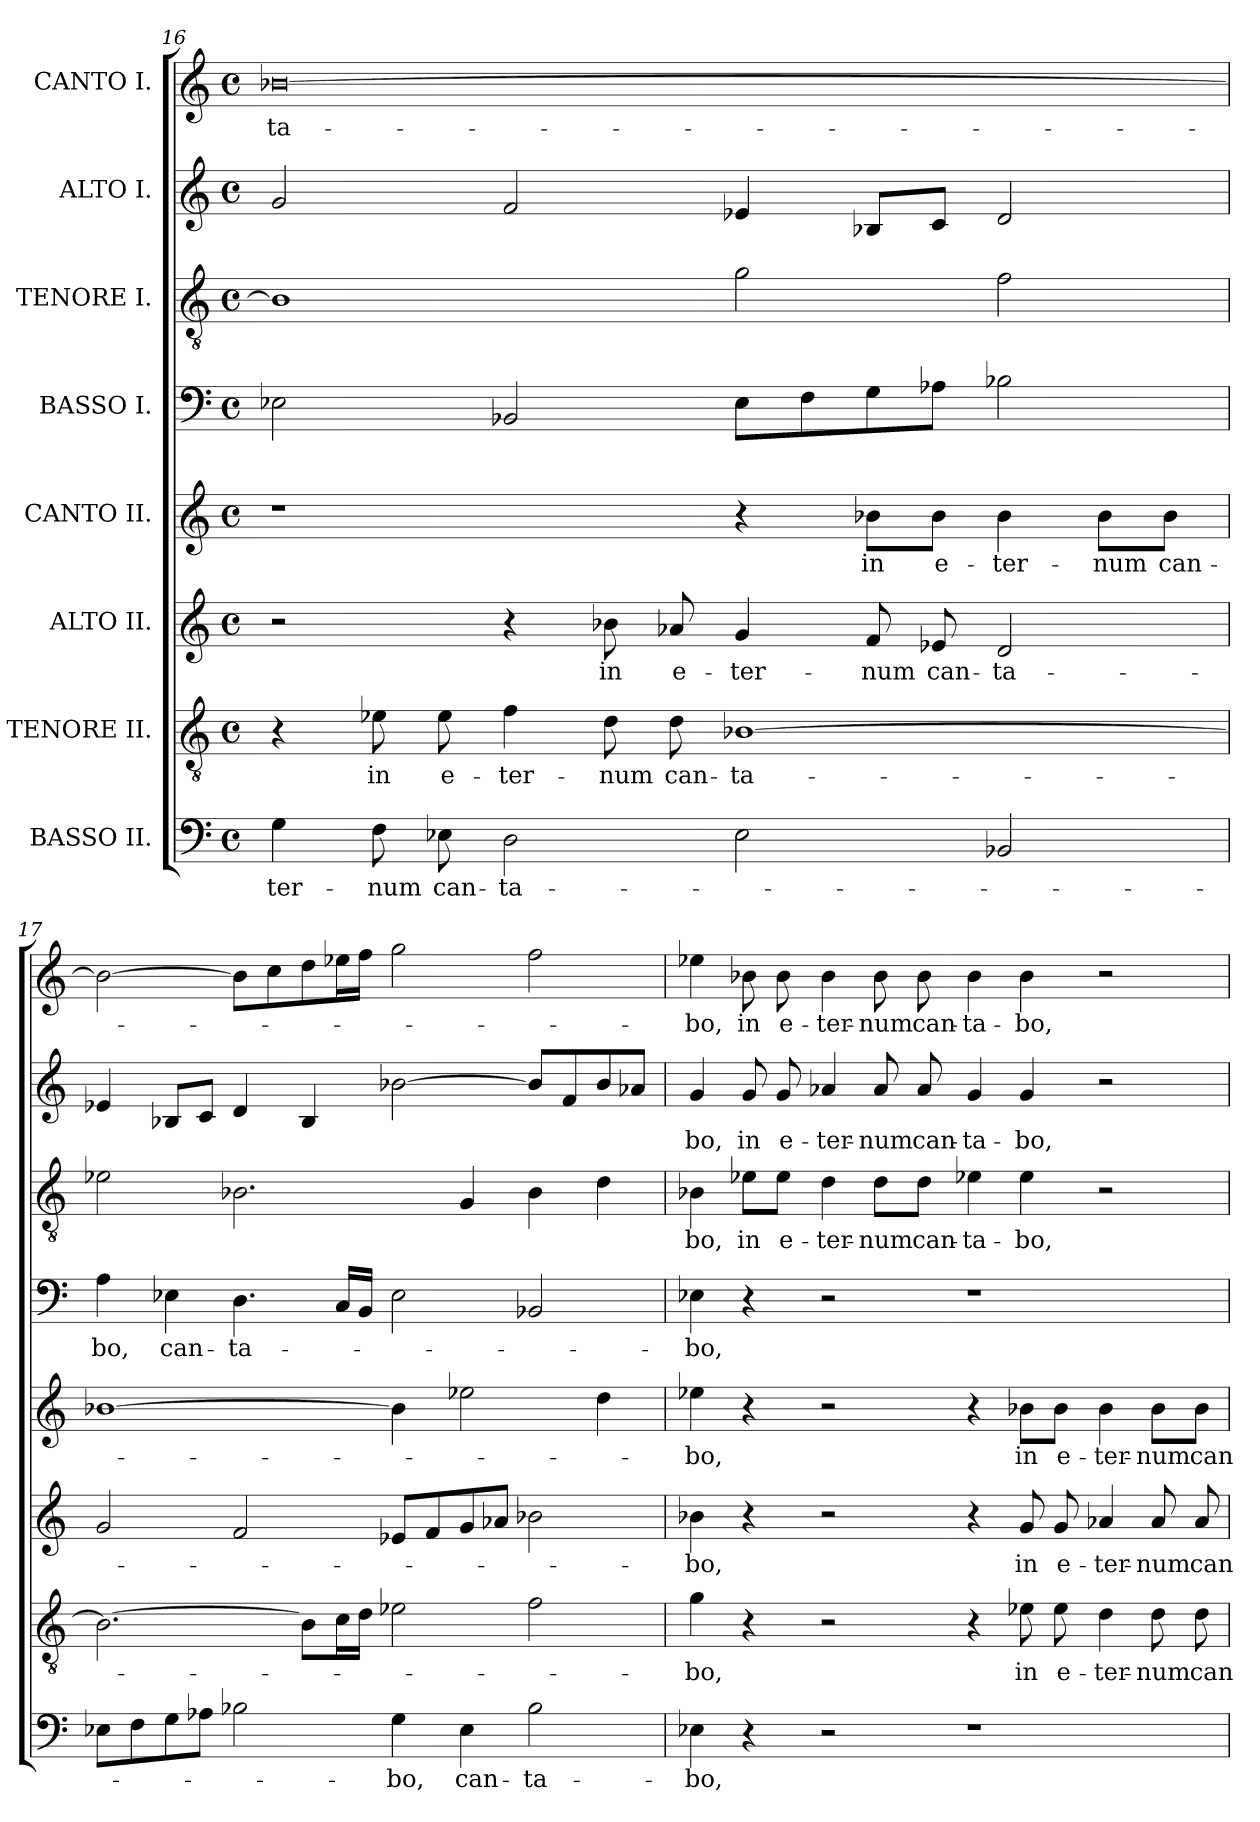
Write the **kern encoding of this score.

**kern	**text	**kern	**text	**kern	**text	**kern	**text	**kern	**text	**kern	**text	**kern	**text	**kern	**text
*part8	*part8	*part7	*part7	*part6	*part6	*part5	*part5	*part4	*part4	*part3	*part3	*part2	*part2	*part1	*part1
*staff8	*staff8	*staff7	*staff7	*staff6	*staff6	*staff5	*staff5	*staff4	*staff4	*staff3	*staff3	*staff2	*staff2	*staff1	*staff1
*I"BASSO II.	*	*I"TENORE II.	*	*I"ALTO II.	*	*I"CANTO II.	*	*I"BASSO I.	*	*I"TENORE I.	*	*I"ALTO I.	*	*I"CANTO I.	*
!!LO:LB:g=z
*clefF4	*	*clefGv2	*	*clefG2	*	*clefG2	*	*clefF4	*	*clefGv2	*	*clefG2	*	*clefG2	*
*k[]	*	*k[]	*	*k[]	*	*k[]	*	*k[]	*	*k[]	*	*k[]	*	*k[]	*
*M4/2	*	*M4/2	*	*M4/2	*	*M4/2	*	*M4/2	*	*M4/2	*	*M4/2	*	*M4/2	*
*met(c)	*	*met(c)	*	*met(c)	*	*met(c)	*	*met(c)	*	*met(c)	*	*met(c)	*	*met(c)	*
=16	=16	=16	=16	=16	=16	=16	=16	=16	=16	=16	=16	=16	=16	=16	=16
!	!LO:LY:b	!	!	!	!	!	!	!	!	!	!	!	!	!	!LO:LY:b
4G\	-ter-	4r	.	2r	.	1r	.	2E-X\	.	1B-]	.	2g/	.	[0b-X	-ta-
!	!LO:LY:b	!	!LO:LY:b	!	!	!	!	!	!	!	!	!	!	!	!
8F\	-num	8e-X\	in	.	.	.	.	.	.	.	.	.	.	.	.
!	!LO:LY:b	!	!LO:LY:b	!	!	!	!	!	!	!	!	!	!	!	!
8E-X\	can-	8e-\	e-	.	.	.	.	.	.	.	.	.	.	.	.
!	!LO:LY:b	!	!LO:LY:b	!	!	!	!	!	!	!	!	!	!	!	!
2D\	-ta-	4f\	-ter-	4r	.	.	.	2BB-X/	.	.	.	2f/	.	.	.
!	!	!	!LO:LY:b	!	!LO:LY:b	!	!	!	!	!	!	!	!	!	!
.	.	8d\	-num	8b-X\	in	.	.	.	.	.	.	.	.	.	.
!	!	!	!LO:LY:b	!	!LO:LY:b	!	!	!	!	!	!	!	!	!	!
.	.	8d\	can-	8a-X/	e-	.	.	.	.	.	.	.	.	.	.
!	!	!	!LO:LY:b	!	!LO:LY:b	!	!	!	!	!	!	!	!	!	!
2E-\	.	[1B-X	-ta-	4g/	-ter-	4r	.	8E-\L	.	2g\	.	4e-X/	.	.	.
.	.	.	.	.	.	.	.	8F\	.	.	.	.	.	.	.
!	!	!	!	!	!LO:LY:b	!	!LO:LY:b	!	!	!	!	!	!	!	!
.	.	.	.	8f/	-num	8b-X\L	in	8G\	.	.	.	8B-X/L	.	.	.
!	!	!	!	!	!LO:LY:b	!	!LO:LY:b	!	!	!	!	!	!	!	!
.	.	.	.	8e-X/	can-	8b-\J	e-	8A-X\J	.	.	.	8c/J	.	.	.
!	!	!	!	!	!LO:LY:b	!	!LO:LY:b	!	!	!	!	!	!	!	!
2BB-X/	.	.	.	2d/	-ta-	4b-\	-ter-	2B-X\	.	2f\	.	2d/	.	.	.
!	!	!	!	!	!	!	!LO:LY:b	!	!	!	!	!	!	!	!
.	.	.	.	.	.	8b-\L	-num	.	.	.	.	.	.	.	.
!	!	!	!	!	!	!	!LO:LY:b	!	!	!	!	!	!	!	!
.	.	.	.	.	.	8b-\J	can-	.	.	.	.	.	.	.	.
=17	=17	=17	=17	=17	=17	=17	=17	=17	=17	=17	=17	=17	=17	=17	=17
!	!	!	!	!	!	!	!	!	!LO:LY:b	!	!	!	!	!	!
8E-X\L	.	2.B-\_	.	2g/	.	[1b-X	.	4A\	bo,	2e-X\	.	4e-X/	.	2b-\_	.
8F\	.	.	.	.	.	.	.	.	.	.	.	.	.	.	.
!	!	!	!	!	!	!	!	!	!LO:LY:b	!	!	!	!	!	!
8G\	.	.	.	.	.	.	.	4E-X\	can-	.	.	8B-X/L	.	.	.
8A-X\J	.	.	.	.	.	.	.	.	.	.	.	8c/J	.	.	.
!	!	!	!	!	!	!	!	!	!LO:LY:b	!	!	!	!	!	!
2B-X\	.	.	.	2f/	.	.	.	4.D\	-ta-	2.B-X\	.	4d/	.	8b-\L]	.
.	.	.	.	.	.	.	.	.	.	.	.	.	.	8cc\	.
.	.	8B-\L]	.	.	.	.	.	.	.	.	.	4B-/	.	8dd\	.
.	.	16c\L	.	.	.	.	.	16C/LL	.	.	.	.	.	16ee-X\L	.
.	.	16d\JJ	.	.	.	.	.	16BB/JJ	.	.	.	.	.	16ff\JJ	.
!	!LO:LY:b	!	!	!	!	!	!	!	!	!	!	!	!	!	!
4G\	bo,	2e-X\	.	8e-X/L	.	4b-\]	.	2E-\	.	.	.	[2b-X\	.	2gg\	.
.	.	.	.	8f/	.	.	.	.	.	.	.	.	.	.	.
!	!LO:LY:b	!	!	!	!	!	!	!	!	!	!	!	!	!	!
4E-\	can-	.	.	8g/	.	2ee-X\	.	.	.	4G/	.	.	.	.	.
.	.	.	.	8a-X/J	.	.	.	.	.	.	.	.	.	.	.
!	!LO:LY:b	!	!	!	!	!	!	!	!	!	!	!	!	!	!
2B-\	-ta-	2f\	.	2b-X\	.	.	.	2BB-X/	.	4B-\	.	8b-/L]	.	2ff\	.
.	.	.	.	.	.	.	.	.	.	.	.	8f/	.	.	.
.	.	.	.	.	.	4dd\	.	.	.	4d\	.	8b-/	.	.	.
.	.	.	.	.	.	.	.	.	.	.	.	8a-X/J	.	.	.
!!LO:PB:g=z
=18	=18	=18	=18	=18	=18	=18	=18	=18	=18	=18	=18	=18	=18	=18	=18
!	!LO:LY:b	!	!LO:LY:b	!	!LO:LY:b	!	!LO:LY:b	!	!LO:LY:b	!	!LO:LY:b	!	!LO:LY:b	!	!LO:LY:b
4E-X\	-bo,	4g\	bo,	4b-X\	bo,	4ee-X\	bo,	4E-X\	bo,	4B-X\	bo,	4g/	bo,	4ee-X\	bo,
!	!	!	!	!	!	!	!	!	!	!	!LO:LY:b	!	!LO:LY:b	!	!LO:LY:b
4r	.	4r	.	4r	.	4r	.	4r	.	8e-X\L	in	8g/	in	8b-X\	in
!	!	!	!	!	!	!	!	!	!	!	!LO:LY:b	!	!LO:LY:b	!	!LO:LY:b
.	.	.	.	.	.	.	.	.	.	8e-\J	e-	8g/	e-	8b-\	e-
!	!	!	!	!	!	!	!	!	!	!	!LO:LY:b	!	!LO:LY:b	!	!LO:LY:b
2r	.	2r	.	2r	.	2r	.	2r	.	4d\	-ter-	4a-X/	-ter-	4b-\	-ter-
!	!	!	!	!	!	!	!	!	!	!	!LO:LY:b	!	!LO:LY:b	!	!LO:LY:b
.	.	.	.	.	.	.	.	.	.	8d\L	-num	8a-/	-num	8b-\	-num
!	!	!	!	!	!	!	!	!	!	!	!LO:LY:b	!	!LO:LY:b	!	!LO:LY:b
.	.	.	.	.	.	.	.	.	.	8d\J	can-	8a-/	can-	8b-\	can-
!	!	!	!	!	!	!	!	!	!	!	!LO:LY:b	!	!LO:LY:b	!	!LO:LY:b
1r	.	4r	.	4r	.	4r	.	1r	.	4e-X\	-ta-	4g/	-ta-	4b-\	-ta-
!	!	!	!LO:LY:b	!	!LO:LY:b	!	!LO:LY:b	!	!	!	!LO:LY:b	!	!LO:LY:b	!	!LO:LY:b
.	.	8e-X\	in	8g/	in	8b-X\L	in	.	.	4e-\	-bo,	4g/	-bo,	4b-\	-bo,
!	!	!	!LO:LY:b	!	!LO:LY:b	!	!LO:LY:b	!	!	!	!	!	!	!	!
.	.	8e-\	e-	8g/	e-	8b-\J	e-	.	.	.	.	.	.	.	.
!	!	!	!LO:LY:b	!	!LO:LY:b	!	!LO:LY:b	!	!	!	!	!	!	!	!
.	.	4d\	-ter-	4a-X/	-ter-	4b-\	-ter-	.	.	2r	.	2r	.	2r	.
!	!	!	!LO:LY:b	!	!LO:LY:b	!	!LO:LY:b	!	!	!	!	!	!	!	!
.	.	8d\	-num	8a-/	-num	8b-\L	-num	.	.	.	.	.	.	.	.
!	!	!	!LO:LY:b	!	!LO:LY:b	!	!LO:LY:b	!	!	!	!	!	!	!	!
.	.	8d\	can-	8a-/	can-	8b-\J	can-	.	.	.	.	.	.	.	.
=	=	=	=	=	=	=	=	=	=	=	=	=	=	=	=
*-	*-	*-	*-	*-	*-	*-	*-	*-	*-	*-	*-	*-	*-	*-	*-
